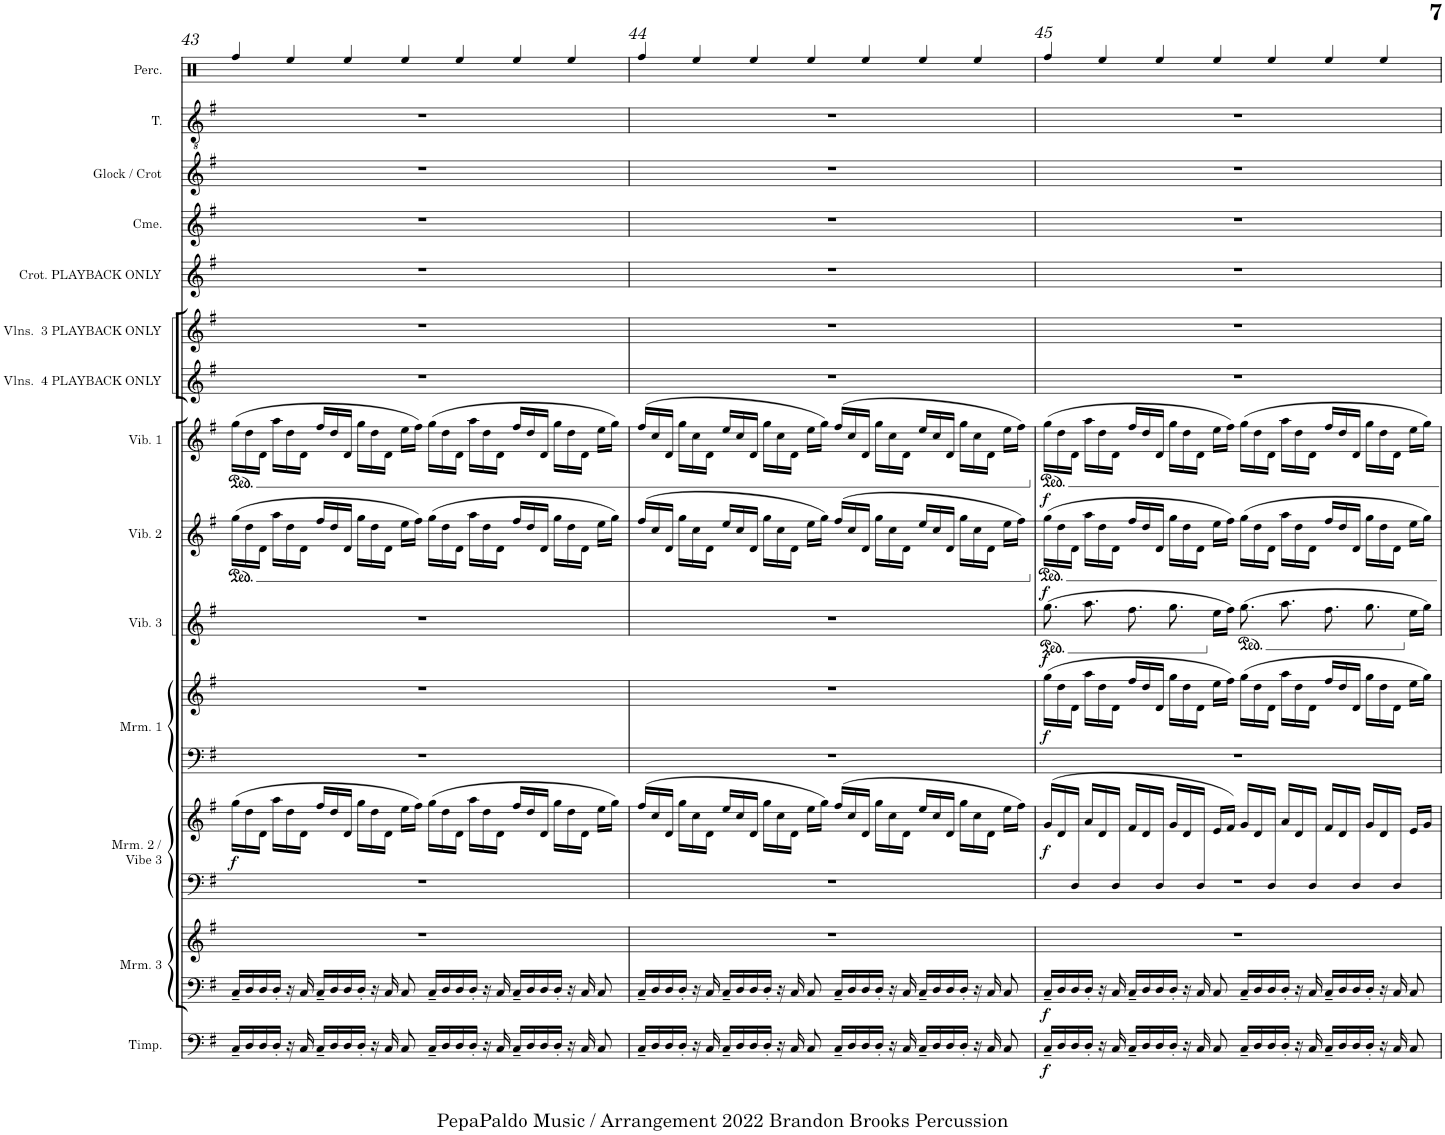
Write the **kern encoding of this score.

**kern	**dynam	**kern	**kern	**dynam	**kern	**kern	**dynam	**kern	**kern	**dynam	**kern	**dynam	**kern	**dynam	**kern	**dynam	**kern	**kern	**kern	**kern	**kern	**kern	**kern
*part14	*part14	*part13	*part13	*part13	*part12	*part12	*part12	*part11	*part11	*part11	*part10	*part10	*part9	*part9	*part8	*part8	*part7	*part6	*part5	*part4	*part3	*part2	*part1
*staff17	*staff17	*staff16	*staff15	*staff15/16	*staff14	*staff13	*staff13/14	*staff12	*staff11	*staff11/12	*staff10	*staff10	*staff9	*staff9	*staff8	*staff8	*staff7	*staff6	*staff5	*staff4	*staff3	*staff2	*staff1
*I"Timpani	*	*I"Marimba 3	*	*	*I"Marimba 2 /  Vibe 3	*	*	*I"Marimba 1	*	*	*I"Vibraphone 3	*	*I"Vibraphone 2	*	*I"Vibraphone 1	*	*I"Violins 4 PLAYBACK ONLY	*I"Violins 3 PLAYBACK ONLY	*I"Crotales PLAYBACK ONLY	*I"Chimes	*I"Glock / Crot	*I"Tenor	*I"Percussion
*I'Timp.	*	*I'Mrm. 3	*	*	*I'Mrm. 2 /  Vibe 3	*	*	*I'Mrm. 1	*	*	*I'Vib. 3	*	*I'Vib. 2	*	*I'Vib. 1	*	*I'Vlns.  4 PLAYBACK ONLY	*I'Vlns.  3 PLAYBACK ONLY	*I'Crot. PLAYBACK ONLY	*I'Cme.	*I'Glock / Crot	*I'T.	*I'Perc.
!!LO:PB:g=z
*clefF4	*	*clefF4	*clefG2	*	*clefF4	*clefG2	*	*clefF4	*clefG2	*	*clefG2	*	*clefG2	*	*clefG2	*	*clefG2	*clefG2	*clefG2	*clefG2	*clefG2	*clefGv2	*clefX
*	*	*	*	*	*	*	*	*	*	*	*	*	*	*	*	*	*	*	*Trd-14c-24	*	*Trd-14c-24	*	*
*k[f#]	*	*k[f#]	*k[f#]	*	*k[f#]	*k[f#]	*	*k[f#]	*k[f#]	*	*k[f#]	*	*k[f#]	*	*k[f#]	*	*k[f#]	*k[f#]	*k[f#]	*k[f#]	*k[f#]	*k[f#]	*k[]
*M7/4	*	*M7/4	*M7/4	*	*M7/4	*M7/4	*	*M7/4	*M7/4	*	*M7/4	*	*M7/4	*	*M7/4	*	*M7/4	*M7/4	*M7/4	*M7/4	*M7/4	*M7/4	*M7/4
*	*	*	*	*	*	*	*	*	*	*	*	*	*ped	*	*	*	*	*	*	*	*	*	*
*	*	*	*	*	*	*	*	*	*	*	*	*	*	*	*ped	*	*	*	*	*	*	*	*
=43	=43	=43	=43	=43	=43	=43	=43	=43	=43	=43	=43	=43	=43	=43	=43	=43	=43	=43	=43	=43	=43	=43	=43
!	!	!	!	!	!	!	!LO:DY:b	!	!	!	!	!	!	!	!	!	!	!	!	!	!	!	!
16C~/LL	.	16C~/LL	1..r	.	1..r	(16gg\LL	f	1..r	1..r	.	1..r	.	(16gg\LL	.	(16gg\LL	.	1..r	1..r	1..r	1..r	1..r	1..r	4Rff/
16D/	.	16D/	.	.	.	16dd\	.	.	.	.	.	.	16dd\	.	16dd\	.	.	.	.	.	.	.	.
16D/	.	16D/	.	.	.	16d\JJ	.	.	.	.	.	.	16d\JJ	.	16d\JJ	.	.	.	.	.	.	.	.
16D'/JJ	.	16D'/JJ	.	.	.	16aa\LL	.	.	.	.	.	.	16aa\LL	.	16aa\LL	.	.	.	.	.	.	.	.
16r	.	16r	.	.	.	16dd\	.	.	.	.	.	.	16dd\	.	16dd\	.	.	.	.	.	.	.	4Ree/
16C/	.	16C/	.	.	.	16d\JJ	.	.	.	.	.	.	16d\JJ	.	16d\JJ	.	.	.	.	.	.	.	.
16C~/LL	.	16C~/LL	.	.	.	16ff#/LL	.	.	.	.	.	.	16ff#/LL	.	16ff#/LL	.	.	.	.	.	.	.	.
16D/	.	16D/	.	.	.	16dd/	.	.	.	.	.	.	16dd/	.	16dd/	.	.	.	.	.	.	.	.
16D/	.	16D/	.	.	.	16d/JJ	.	.	.	.	.	.	16d/JJ	.	16d/JJ	.	.	.	.	.	.	.	4Ree/
16D'/JJ	.	16D'/JJ	.	.	.	16gg\LL	.	.	.	.	.	.	16gg\LL	.	16gg\LL	.	.	.	.	.	.	.	.
16r	.	16r	.	.	.	16dd\	.	.	.	.	.	.	16dd\	.	16dd\	.	.	.	.	.	.	.	.
16C/	.	16C/	.	.	.	16d\JJ	.	.	.	.	.	.	16d\JJ	.	16d\JJ	.	.	.	.	.	.	.	.
8C/	.	8C/	.	.	.	16ee\LL	.	.	.	.	.	.	16ee\LL	.	16ee\LL	.	.	.	.	.	.	.	4Ree/
.	.	.	.	.	.	16ff#\JJ)	.	.	.	.	.	.	16ff#\JJ)	.	16ff#\JJ)	.	.	.	.	.	.	.	.
16C~/LL	.	16C~/LL	.	.	.	(16gg\LL	.	.	.	.	.	.	(16gg\LL	.	(16gg\LL	.	.	.	.	.	.	.	.
16D/	.	16D/	.	.	.	16dd\	.	.	.	.	.	.	16dd\	.	16dd\	.	.	.	.	.	.	.	.
16D/	.	16D/	.	.	.	16d\JJ	.	.	.	.	.	.	16d\JJ	.	16d\JJ	.	.	.	.	.	.	.	4Ree/
16D'/JJ	.	16D'/JJ	.	.	.	16aa\LL	.	.	.	.	.	.	16aa\LL	.	16aa\LL	.	.	.	.	.	.	.	.
16r	.	16r	.	.	.	16dd\	.	.	.	.	.	.	16dd\	.	16dd\	.	.	.	.	.	.	.	.
16C/	.	16C/	.	.	.	16d\JJ	.	.	.	.	.	.	16d\JJ	.	16d\JJ	.	.	.	.	.	.	.	.
16C~/LL	.	16C~/LL	.	.	.	16ff#/LL	.	.	.	.	.	.	16ff#/LL	.	16ff#/LL	.	.	.	.	.	.	.	4Ree/
16D/	.	16D/	.	.	.	16dd/	.	.	.	.	.	.	16dd/	.	16dd/	.	.	.	.	.	.	.	.
16D/	.	16D/	.	.	.	16d/JJ	.	.	.	.	.	.	16d/JJ	.	16d/JJ	.	.	.	.	.	.	.	.
16D'/JJ	.	16D'/JJ	.	.	.	16gg\LL	.	.	.	.	.	.	16gg\LL	.	16gg\LL	.	.	.	.	.	.	.	.
16r	.	16r	.	.	.	16dd\	.	.	.	.	.	.	16dd\	.	16dd\	.	.	.	.	.	.	.	4Ree/
16C/	.	16C/	.	.	.	16d\JJ	.	.	.	.	.	.	16d\JJ	.	16d\JJ	.	.	.	.	.	.	.	.
8C/	.	8C/	.	.	.	16ee\LL	.	.	.	.	.	.	16ee\LL	.	16ee\LL	.	.	.	.	.	.	.	.
.	.	.	.	.	.	16gg\JJ)	.	.	.	.	.	.	16gg\JJ)	.	16gg\JJ)	.	.	.	.	.	.	.	.
=44	=44	=44	=44	=44	=44	=44	=44	=44	=44	=44	=44	=44	=44	=44	=44	=44	=44	=44	=44	=44	=44	=44	=44
16C~/LL	.	16C~/LL	1..r	.	1..r	(16ff#/LL	.	1..r	1..r	.	1..r	.	(16ff#/LL	.	(16ff#/LL	.	1..r	1..r	1..r	1..r	1..r	1..r	4Rff/
16D/	.	16D/	.	.	.	16cc/	.	.	.	.	.	.	16cc/	.	16cc/	.	.	.	.	.	.	.	.
16D/	.	16D/	.	.	.	16d/JJ	.	.	.	.	.	.	16d/JJ	.	16d/JJ	.	.	.	.	.	.	.	.
16D'/JJ	.	16D'/JJ	.	.	.	16gg\LL	.	.	.	.	.	.	16gg\LL	.	16gg\LL	.	.	.	.	.	.	.	.
16r	.	16r	.	.	.	16cc\	.	.	.	.	.	.	16cc\	.	16cc\	.	.	.	.	.	.	.	4Ree/
16C/	.	16C/	.	.	.	16d\JJ	.	.	.	.	.	.	16d\JJ	.	16d\JJ	.	.	.	.	.	.	.	.
16C~/LL	.	16C~/LL	.	.	.	16ee/LL	.	.	.	.	.	.	16ee/LL	.	16ee/LL	.	.	.	.	.	.	.	.
16D/	.	16D/	.	.	.	16cc/	.	.	.	.	.	.	16cc/	.	16cc/	.	.	.	.	.	.	.	.
16D/	.	16D/	.	.	.	16d/JJ	.	.	.	.	.	.	16d/JJ	.	16d/JJ	.	.	.	.	.	.	.	4Ree/
16D'/JJ	.	16D'/JJ	.	.	.	16gg\LL	.	.	.	.	.	.	16gg\LL	.	16gg\LL	.	.	.	.	.	.	.	.
16r	.	16r	.	.	.	16cc\	.	.	.	.	.	.	16cc\	.	16cc\	.	.	.	.	.	.	.	.
16C/	.	16C/	.	.	.	16d\JJ	.	.	.	.	.	.	16d\JJ	.	16d\JJ	.	.	.	.	.	.	.	.
8C/	.	8C/	.	.	.	16ee\LL	.	.	.	.	.	.	16ee\LL	.	16ee\LL	.	.	.	.	.	.	.	4Ree/
.	.	.	.	.	.	16gg\JJ)	.	.	.	.	.	.	16gg\JJ)	.	16gg\JJ)	.	.	.	.	.	.	.	.
16C~/LL	.	16C~/LL	.	.	.	(16ff#/LL	.	.	.	.	.	.	(16ff#/LL	.	(16ff#/LL	.	.	.	.	.	.	.	.
16D/	.	16D/	.	.	.	16cc/	.	.	.	.	.	.	16cc/	.	16cc/	.	.	.	.	.	.	.	.
16D/	.	16D/	.	.	.	16d/JJ	.	.	.	.	.	.	16d/JJ	.	16d/JJ	.	.	.	.	.	.	.	4Ree/
16D'/JJ	.	16D'/JJ	.	.	.	16gg\LL	.	.	.	.	.	.	16gg\LL	.	16gg\LL	.	.	.	.	.	.	.	.
16r	.	16r	.	.	.	16cc\	.	.	.	.	.	.	16cc\	.	16cc\	.	.	.	.	.	.	.	.
16C/	.	16C/	.	.	.	16d\JJ	.	.	.	.	.	.	16d\JJ	.	16d\JJ	.	.	.	.	.	.	.	.
16C~/LL	.	16C~/LL	.	.	.	16ee/LL	.	.	.	.	.	.	16ee/LL	.	16ee/LL	.	.	.	.	.	.	.	4Ree/
16D/	.	16D/	.	.	.	16cc/	.	.	.	.	.	.	16cc/	.	16cc/	.	.	.	.	.	.	.	.
16D/	.	16D/	.	.	.	16d/JJ	.	.	.	.	.	.	16d/JJ	.	16d/JJ	.	.	.	.	.	.	.	.
16D'/JJ	.	16D'/JJ	.	.	.	16gg\LL	.	.	.	.	.	.	16gg\LL	.	16gg\LL	.	.	.	.	.	.	.	.
16r	.	16r	.	.	.	16cc\	.	.	.	.	.	.	16cc\	.	16cc\	.	.	.	.	.	.	.	4Ree/
16C/	.	16C/	.	.	.	16d\JJ	.	.	.	.	.	.	16d\JJ	.	16d\JJ	.	.	.	.	.	.	.	.
8C/	.	8C/	.	.	.	16ee\LL	.	.	.	.	.	.	16ee\LL	.	16ee\LL	.	.	.	.	.	.	.	.
.	.	.	.	.	.	16ff#\JJ)	.	.	.	.	.	.	16ff#\JJ)	.	16ff#\JJ)	.	.	.	.	.	.	.	.
=45	=45	=45	=45	=45	=45	=45	=45	=45	=45	=45	=45	=45	=45	=45	=45	=45	=45	=45	=45	=45	=45	=45	=45
*	*	*	*	*	*^	*	*	*	*	*	*	*	*	*	*	*	*	*	*	*	*	*	*
*	*	*	*	*	*	*	*	*	*	*	*	*ped	*	*	*	*	*	*	*	*	*	*	*	*
*	*	*	*	*	*	*	*	*	*	*	*	*	*	*Xped	*	*	*	*	*	*	*	*	*	*
*	*	*	*	*	*	*	*	*	*	*	*	*	*	*	*	*Xped	*	*	*	*	*	*	*	*
!	!LO:DY:b	!	!	!LO:DY:b=2	!	!	!	!LO:DY:b	!	!	!LO:DY:b	!	!LO:DY:b	!	!LO:DY:b	!	!LO:DY:b	!	!	!	!	!	!	!
16C~/LL	f	16C~/LL	1..r	f	8ryy	1..r	(16g/LL	f	1..r	(16gg\LL	f	(8.gg\	f	(16gg\LL	f	(16gg\LL	f	1..r	1..r	1..r	1..r	1..r	1..r	4Rff/
16D/	.	16D/	.	.	.	.	16d/	.	.	16dd\	.	.	.	16dd\	.	16dd\	.	.	.	.	.	.	.	.
16D/	.	16D/	.	.	16D/JJ	.	16ryy	.	.	16d\JJ	.	.	.	16d\JJ	.	16d\JJ	.	.	.	.	.	.	.	.
16D'/JJ	.	16D'/JJ	.	.	8ryy	.	16a/LL	.	.	16aa\LL	.	8.aa\	.	16aa\LL	.	16aa\LL	.	.	.	.	.	.	.	.
16r	.	16r	.	.	.	.	16d/	.	.	16dd\	.	.	.	16dd\	.	16dd\	.	.	.	.	.	.	.	4Ree/
16C/	.	16C/	.	.	16D/JJ	.	16ryy	.	.	16d\JJ	.	.	.	16d\JJ	.	16d\JJ	.	.	.	.	.	.	.	.
16C~/LL	.	16C~/LL	.	.	8ryy	.	16f#/LL	.	.	16ff#/LL	.	8.ff#\	.	16ff#/LL	.	16ff#/LL	.	.	.	.	.	.	.	.
16D/	.	16D/	.	.	.	.	16d/	.	.	16dd/	.	.	.	16dd/	.	16dd/	.	.	.	.	.	.	.	.
16D/	.	16D/	.	.	16D/JJ	.	16ryy	.	.	16d/JJ	.	.	.	16d/JJ	.	16d/JJ	.	.	.	.	.	.	.	4Ree/
16D'/JJ	.	16D'/JJ	.	.	8ryy	.	16g/LL	.	.	16gg\LL	.	8.gg\	.	16gg\LL	.	16gg\LL	.	.	.	.	.	.	.	.
16r	.	16r	.	.	.	.	16d/	.	.	16dd\	.	.	.	16dd\	.	16dd\	.	.	.	.	.	.	.	.
16C/	.	16C/	.	.	16D/JJ	.	16ryy	.	.	16d\JJ	.	.	.	16d\JJ	.	16d\JJ	.	.	.	.	.	.	.	.
*	*	*	*	*	*	*	*	*	*	*	*	*Xped	*	*	*	*	*	*	*	*	*	*	*	*
8C/	.	8C/	.	.	4ryy	.	16e/LL	.	.	16ee\LL	.	16ee\LL	.	16ee\LL	.	16ee\LL	.	.	.	.	.	.	.	4Ree/
.	.	.	.	.	.	.	16f#/JJ)	.	.	16ff#\JJ)	.	16ff#\JJ)	.	16ff#\JJ)	.	16ff#\JJ)	.	.	.	.	.	.	.	.
*	*	*	*	*	*	*	*	*	*	*	*	*ped	*	*	*	*	*	*	*	*	*	*	*	*
16C~/LL	.	16C~/LL	.	.	.	.	16g/LL	.	.	(16gg\LL	.	(8.gg\	.	(16gg\LL	.	(16gg\LL	.	.	.	.	.	.	.	.
16D/	.	16D/	.	.	.	.	16d/	.	.	16dd\	.	.	.	16dd\	.	16dd\	.	.	.	.	.	.	.	.
16D/	.	16D/	.	.	16D/JJ	.	16ryy	.	.	16d\JJ	.	.	.	16d\JJ	.	16d\JJ	.	.	.	.	.	.	.	4Ree/
16D'/JJ	.	16D'/JJ	.	.	8ryy	.	16a/LL	.	.	16aa\LL	.	8.aa\	.	16aa\LL	.	16aa\LL	.	.	.	.	.	.	.	.
16r	.	16r	.	.	.	.	16d/	.	.	16dd\	.	.	.	16dd\	.	16dd\	.	.	.	.	.	.	.	.
16C/	.	16C/	.	.	16D/JJ	.	16ryy	.	.	16d\JJ	.	.	.	16d\JJ	.	16d\JJ	.	.	.	.	.	.	.	.
16C~/LL	.	16C~/LL	.	.	8ryy	.	16f#/LL	.	.	16ff#/LL	.	8.ff#\	.	16ff#/LL	.	16ff#/LL	.	.	.	.	.	.	.	4Ree/
16D/	.	16D/	.	.	.	.	16d/	.	.	16dd/	.	.	.	16dd/	.	16dd/	.	.	.	.	.	.	.	.
16D/	.	16D/	.	.	16D/JJ	.	16ryy	.	.	16d/JJ	.	.	.	16d/JJ	.	16d/JJ	.	.	.	.	.	.	.	.
16D'/JJ	.	16D'/JJ	.	.	8ryy	.	16g/LL	.	.	16gg\LL	.	8.gg\	.	16gg\LL	.	16gg\LL	.	.	.	.	.	.	.	.
16r	.	16r	.	.	.	.	16d/	.	.	16dd\	.	.	.	16dd\	.	16dd\	.	.	.	.	.	.	.	4Ree/
16C/	.	16C/	.	.	16D/JJ	.	16ryy	.	.	16d\JJ	.	.	.	16d\JJ	.	16d\JJ	.	.	.	.	.	.	.	.
*	*	*	*	*	*	*	*	*	*	*	*	*Xped	*	*	*	*	*	*	*	*	*	*	*	*
8C/	.	8C/	.	.	8ryy	.	16e/LL	.	.	16ee\LL	.	16ee\LL	.	16ee\LL	.	16ee\LL	.	.	.	.	.	.	.	.
.	.	.	.	.	.	.	16g/JJ	.	.	16gg\JJ)	.	16gg\JJ)	.	16gg\JJ)	.	16gg\JJ)	.	.	.	.	.	.	.	.
*	*	*	*	*	*v	*v	*	*	*	*	*	*	*	*	*	*	*	*	*	*	*	*	*	*
=	=	=	=	=	=	=	=	=	=	=	=	=	=	=	=	=	=	=	=	=	=	=	=
*-	*-	*-	*-	*-	*-	*-	*-	*-	*-	*-	*-	*-	*-	*-	*-	*-	*-	*-	*-	*-	*-	*-	*-
